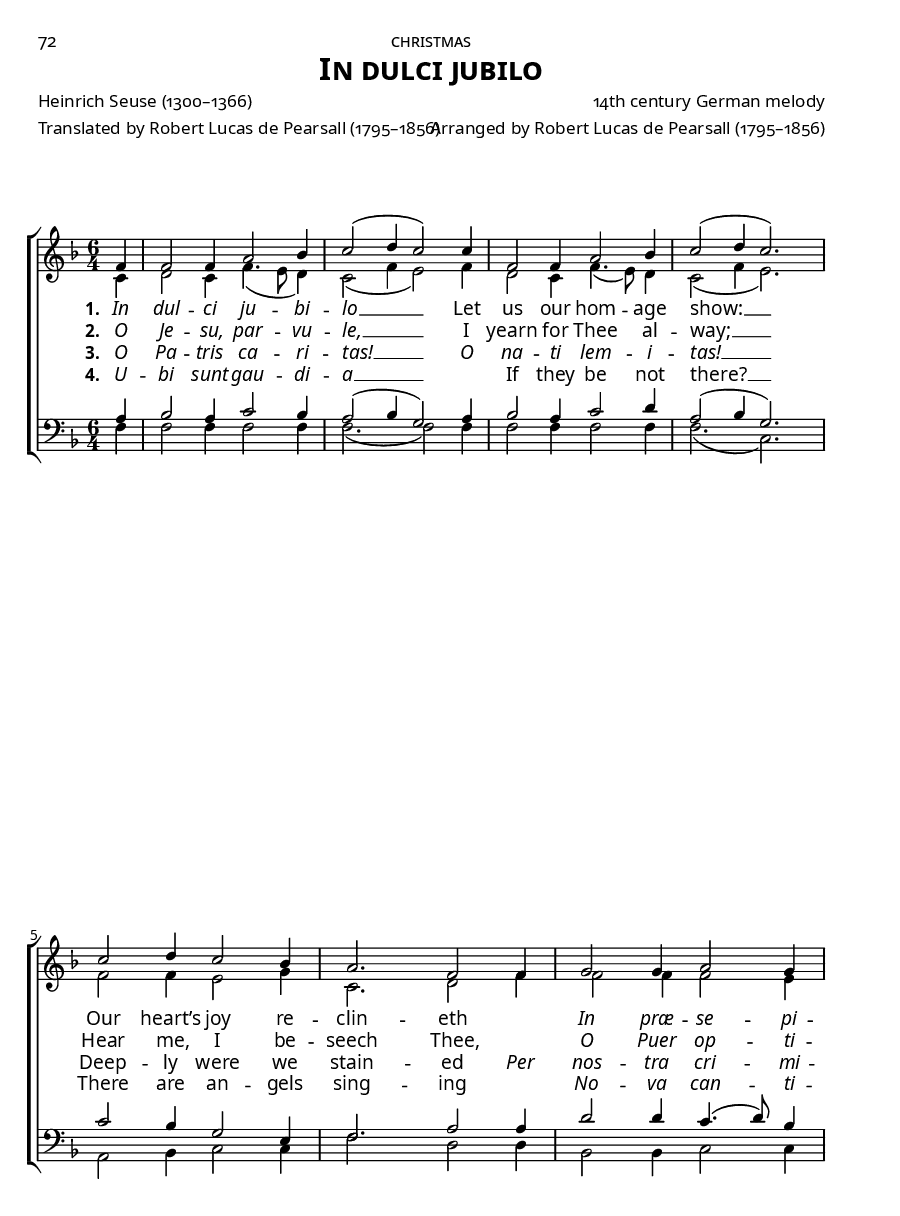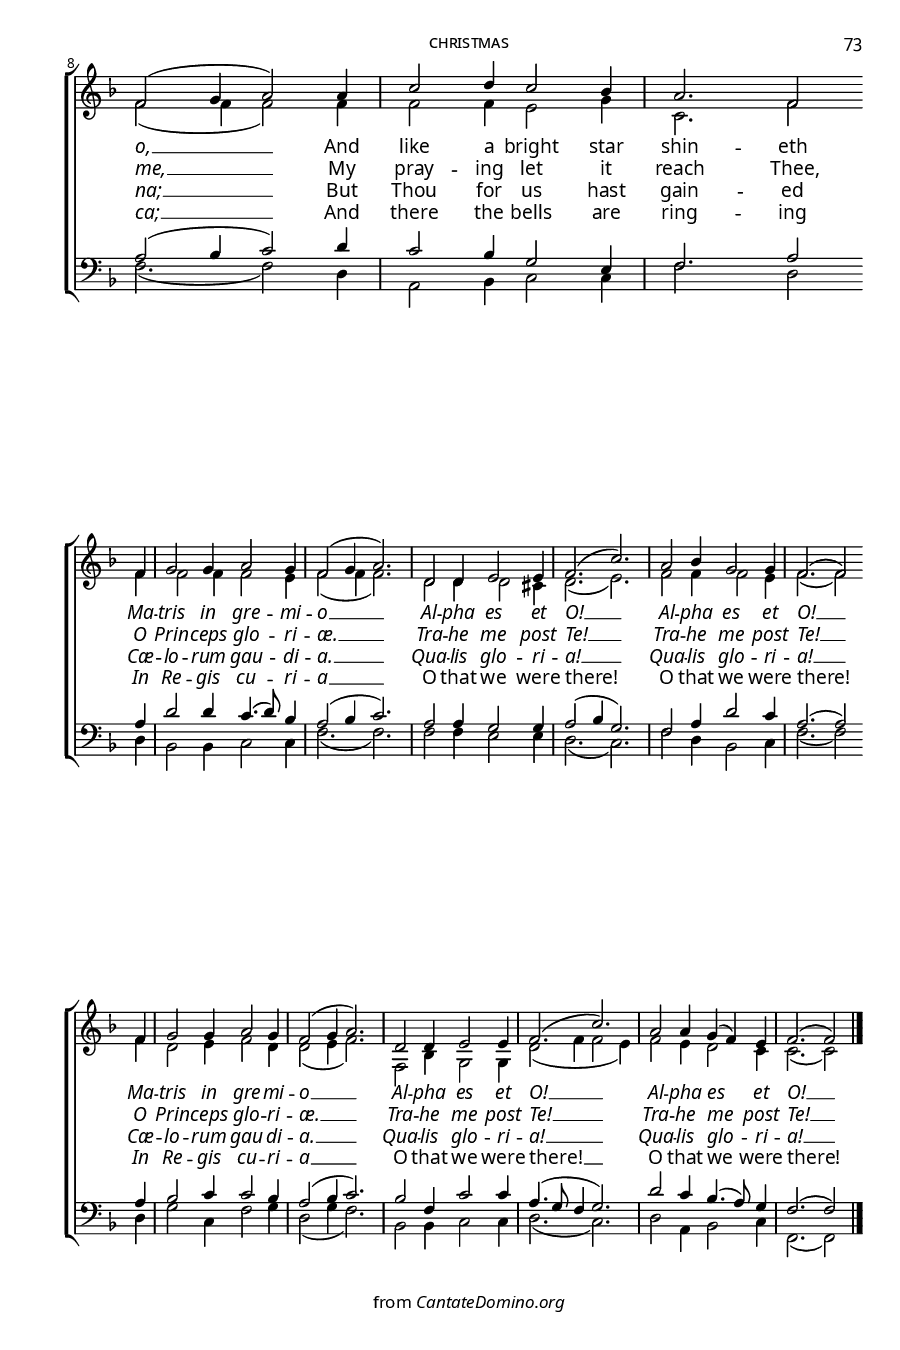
\version "2.14.2"
\include "util.ly"
\header {
  title = \markup{\override #'(font-name . "Garamond Premier Pro Semibold"){ \abs-fontsize #15 \smallCapsOldStyle"In dulci jubilo"}}
  poet = \markup\oldStyleNum"Heinrich Seuse (1300–1366)"
  meter = \markup\oldStyleNum"Translated by Robert Lucas de Pearsall (1795–1856)"
  composer = \markup\oldStyleNum"14th century German melody"
  arranger = \markup\oldStyleNum"Arranged by Robert Lucas de Pearsall (1795–1856)"
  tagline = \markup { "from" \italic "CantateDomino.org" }
}
\paper {
  %print-all-headers = ##f
  paper-height = 9\in
  paper-width = 6\in
  indent = 0\in
  %system-system-spacing = #'((basic-distance . 10) (padding . 0))
  system-system-spacing =
    #'((basic-distance . 0)
       (minimum-distance . 0)
       (padding . -5)
       (stretchability . 100))
  ragged-last-bottom = ##f
  ragged-bottom = ##f
  two-sided = ##t
  inner-margin = 0.5\in
  outer-margin = 0.25\in
  top-margin = 0.25\in
  bottom-margin = 0.25\in
  first-page-number = #072
  print-first-page-number = ##t
  headerLine = \markup{\override #'(font-name . "Garamond Premier Pro") \smallCapsOldStyle"christmas"}
  oddHeaderMarkup = \markup\fill-line{
     \override #'(font-name . "Garamond Premier Pro")\abs-fontsize #8.5
     \combine 
        \fill-line{"" \on-the-fly #print-page-number-check-first
        \oldStylePageNum""
        }
        \fill-line{\headerLine}
  }
  evenHeaderMarkup = \markup {
     \override #'(font-name . "Garamond Premier Pro")\abs-fontsize #8.5
     \combine
        \on-the-fly #print-page-number-check-first
        \oldStylePageNum""
        \fill-line{\headerLine}
  }
}
#(set-global-staff-size 15) \paper{ #(define fonts (make-pango-font-tree "GoudyOlSt BT" "Garamond Premier Pro" "Garamond Premier Pro" (/ 15 20))) }
global = {
  \key f \major
  \time 6/4
}

sopMusic = \relative c' {
  \partial 4 f4 |
  f2 f4 a2 bes4 |
  c2( d4 c2) c4 |
  f,2 f4 a2 bes4 |
  c2( d4 c2.) | \break

  c2 d4 c2 bes4 |
  a2. f2 f4 |
  g2 g4 a2 g4 |
  f2( g4 a2) a4 |
  c2 d4 c2 bes4 |
  a2. f2 \bar""\break f4 |

  g2 g4 a2 g4 |
  f2( g4 a2.) |
  d,2 d4 e2 e4 |
  f2.( c'2.) |
  a2 bes4 g2 g4 |
  f2.( f2) \bar""\break f4 |
  
  g2 g4 a2 g4 |
  f2( g4 a2.) |
  d,2 d4 e2 e4 |
  f2.( c'2.) |
  a2 a4 g4( f) e4 |
  \partial 4*5 f2.( f2) \bar "|."

}
sopWords = \lyricmode {
  
}

altoMusic = \relative c' {
  \partial 4 c4 |
  d2 c4 f4.( e8 d4) |
  c2( f4 e2) f4 |
  d2 c4 f4.( e8) d4 |
  c2( f4 e2.) |

  f2 f4 e2 g4 |
  c,2. d2 f4 |
  f2 f4 f2 e4 |
  f2( f4 f2) f4 |
  f2 f4 e2 g4 |
  c,2. f2 f4 |

  f2 f4 f2 e4 |
  f2( f4 f2.) |
  d2 d4 d2 cis4 |
  d2.( e2.) |
  f2 f4 f2 e4 |
  f2.( f2) f4 |

  d2 e4 f2 d4 |
  d2( e4 f2.) |
  f,2 bes4 g2 g4 |
  d'2( f4 f2 e4) |
  f2 e4 d2 c4 |
  \partial 4*5 c2.( c2)

}
altoWords = \lyricmode {
  \dropLyricsV
  \set stanza = #"1. "
  \markup\italic In \markup\italic dul -- \markup\italic ci \markup\italic ju -- \markup\italic bi -- \markup\italic lo __ Let us our hom -- age show: __
  Our heart’s joy re -- clin -- eth "" \markup\italic In \markup\italic præ -- \markup\italic se -- \markup\italic pi -- \markup\italic o, __
  And like a bright star shin -- eth
  \markup\italic Ma -- \markup\italic tris \markup\italic in \markup\italic gre -- \markup\italic mi -- \markup\italic o __
  \markup\italic Al -- \markup\italic pha \markup\italic es \markup\italic et \markup\italic O! __
  \markup\italic Al -- \markup\italic pha \markup\italic es \markup\italic et \markup\italic O! __

  \markup\italic Ma -- \markup\italic tris \markup\italic in \markup\italic gre -- \markup\italic mi -- \markup\italic o __
  \markup\italic Al -- \markup\italic pha \markup\italic es \markup\italic et \markup\italic O! __
  \markup\italic Al -- \markup\italic pha \markup\italic es \markup\italic et \markup\italic O! __
}
altoWordsII = \lyricmode {
  \dropLyricsV
  \set stanza = #"2. "
  \markup\italic O \markup\italic Je -- \markup\italic su, \markup\italic par -- \markup\italic vu -- \markup\italic le, __
  I yearn for Thee al -- way; __
  Hear me, I be -- seech Thee, ""
  \markup\italic O \markup\italic Puer \markup\italic op -- \markup\italic ti -- \markup\italic me, __
  My pray -- ing let it reach Thee,
  \markup\italic O \markup\italic Prin -- \markup\italic ceps \markup\italic glo -- \markup\italic ri -- \markup\italic æ. __
  \markup\italic Tra -- \markup\italic he \markup\italic me \markup\italic post \markup\italic Te! __
  \markup\italic Tra -- \markup\italic he \markup\italic me \markup\italic post \markup\italic Te! __
  \markup\italic O \markup\italic Prin -- \markup\italic ceps \markup\italic glo -- \markup\italic ri -- \markup\italic æ. __
  \markup\italic Tra -- \markup\italic he \markup\italic me \markup\italic post \markup\italic Te! __
  \markup\italic Tra -- \markup\italic he \markup\italic me \markup\italic post \markup\italic Te! __
}
altoWordsIII = \lyricmode {
  \dropLyricsV
  \set stanza = #"3. "
  \markup\italic O \markup\italic Pa -- \markup\italic tris \markup\italic ca -- \markup\italic ri -- \markup\italic tas! __
  \markup\italic O \markup\italic na -- \markup\italic ti \markup\italic lem -- \markup\italic i -- \markup\italic tas! __
  Deep -- ly were we stain -- ed
  \markup\italic Per \markup\italic nos -- \markup\italic tra \markup\italic cri -- \markup\italic mi -- \markup\italic na; __
  But Thou for us hast gain -- ed
  \markup\italic Cæ -- \markup\italic lo -- \markup\italic rum \markup\italic gau -- \markup\italic di -- \markup\italic a. __
    \markup\italic Qua -- \markup\italic lis \markup\italic glo -- \markup\italic ri -- \markup\italic a! __
    \markup\italic Qua -- \markup\italic lis \markup\italic glo -- \markup\italic ri -- \markup\italic a! __
  \markup\italic Cæ -- \markup\italic lo -- \markup\italic rum \markup\italic gau -- \markup\italic di -- \markup\italic a. __
    \markup\italic Qua -- \markup\italic lis \markup\italic glo -- \markup\italic ri -- \markup\italic a! __
    \markup\italic Qua -- \markup\italic lis \markup\italic glo -- \markup\italic ri -- \markup\italic a! __
}
altoWordsIV = \lyricmode {
  \dropLyricsV
  \set stanza = #"4. "
  \markup\italic U -- \markup\italic bi \markup\italic sunt \markup\italic gau -- \markup\italic di -- \markup\italic a __
  "" If they be not there? __
  There are an -- gels sing -- ing ""
  \markup\italic No -- \markup\italic va \markup\italic can -- \markup\italic ti -- \markup\italic ca; __
  And there the bells are ring -- ing
  \markup\italic In \markup\italic Re -- \markup\italic gis \markup\italic cu -- \markup\italic ri -- \markup\italic a __
  O that we were there! O that we were there!
  \markup\italic In \markup\italic Re -- \markup\italic gis \markup\italic cu -- \markup\italic ri -- \markup\italic a __
  O that we were there! __ O that we were there!
}

tenorMusic = \relative c' {
  \partial 4 a4 |
  bes2 a4 c2 bes4 |
  a2( bes4 g2) a4 |
  bes2 a4 c2 d4 |
  a2( bes4 g2.) |

  c2 bes4 g2 e4 |
  f2. a2 a4 |
  d2 d4 c4.( d8) bes4 |
  a2( bes4 c2) d4 |
  c2 bes4 g2 e4 |
  f2. a2 a4 |

  d2 d4 c4.( d8) bes4 |
  a2( bes4 c2.) |
  a2 a4 g2 g4 |
  a2( bes4 g2.) |
  f2 a4 d2 c4 |
  a2.( a2) a4 |

  bes2 c4 c2 bes4 |
  a2( bes4 c2.) |
  bes2 f4 c'2 c4 |
  a4.( g8 f4 g2.) |
  d'2 c4 bes4.( a8) g4 |
  \partial 4*5 f2.( f2)
}
tenorWords = \lyricmode {

}

bassMusic = \relative c {
  \partial 4 f4 |
  f2 f4 f2 f4 |
  f2.( f2) f4 |
  f2 f4 f2 f4 |
  f2.( c2.) |

  a2 bes4 c2 c4 |
  f2. d2 d4 |
  bes2 bes4 c2 c4 |
  f2.( f2) d4 |
  a2 bes4 c2 c4 |
  f2. d2 d4 |

  bes2 bes4 c2 c4 |
  f2.( f2.) |
  f2 f4 e2 e4 |
  d2.( c2.) |
  f2 d4 bes2 c4 |
  f2.( f2) d4 |

  g2 c,4 f2 g4 |
  d2( g4 f2.) |
  bes,2 bes4 c2 c4 |
  d2.( c2.) |
  d2 a4 bes2 c4 |
  \partial 4*5 f,2.( f2)

}
bassWords = \lyricmode {

}

\score {
  <<
   \new ChoirStaff <<
%    \new Lyrics = sopranos \with { \override VerticalAxisGroup #'nonstaff-relatedstaff-spacing = #'((basic-distance . 1)) }
    \new Staff = women <<
      \new Voice = "sopranos" { \voiceOne << \global \sopMusic >> }
      \new Voice = "altos" { \voiceTwo << \global \altoMusic >> }
    >>
    \new Lyrics \with { alignAboveContext = #"women" \override VerticalAxisGroup #'nonstaff-relatedstaff-spacing = #'((basic-distance . 1))} \lyricsto "sopranos" \sopWords
    \new Lyrics = "altosIV"  \with { alignBelowContext = #"women" } \lyricsto "sopranos" \altoWordsIV
    \new Lyrics = "altosIII"  \with { alignBelowContext = #"women" } \lyricsto "sopranos" \altoWordsIII
    \new Lyrics = "altosII"  \with { alignBelowContext = #"women" } \lyricsto "sopranos" \altoWordsII
    \new Lyrics = "altos"  \with { alignBelowContext = #"women" \override VerticalAxisGroup #'nonstaff-relatedstaff-spacing = #'((basic-distance . 1))} \lyricsto "sopranos" \altoWords
   \new Staff = men <<
      \clef bass
      \new Voice = "tenors" { \voiceOne << \global \tenorMusic >> }
      \new Voice = "basses" { \voiceTwo << \global \bassMusic >> }
    >>
    \new Lyrics \with { alignAboveContext = #"men" \override VerticalAxisGroup #'nonstaff-relatedstaff-spacing = #'((basic-distance . 1)) } \lyricsto "tenors" \tenorWords
    \new Lyrics \with { alignBelowContext = #"men" \override VerticalAxisGroup #'nonstaff-relatedstaff-spacing = #'((basic-distance . 1)) } \lyricsto "basses" \bassWords
  >>
%    \new PianoStaff << \new Staff { \new Voice { \pianoRH } } \new Staff { \clef "bass" \pianoLH } >>
  >>
  \layout {
    \context {
      \Score
      \override SpacingSpanner #'base-shortest-duration = #(ly:make-moment 1 2)
      \override SpacingSpanner #'common-shortest-duration = #(ly:make-moment 1 2)
    }
    \context {
      % Remove all empty staves
      % \Staff \RemoveEmptyStaves \override VerticalAxisGroup #'remove-first = ##t
    }
    \context {
      \Lyrics
      \override LyricText #'X-offset = #center-on-word
    }
  }
  \midi {
    \tempo 4 = 180
    \set Staff.midiInstrument = "flute"
  
    \context {
      \Voice
      \remove "Dynamic_performer"
    }
  }
}
